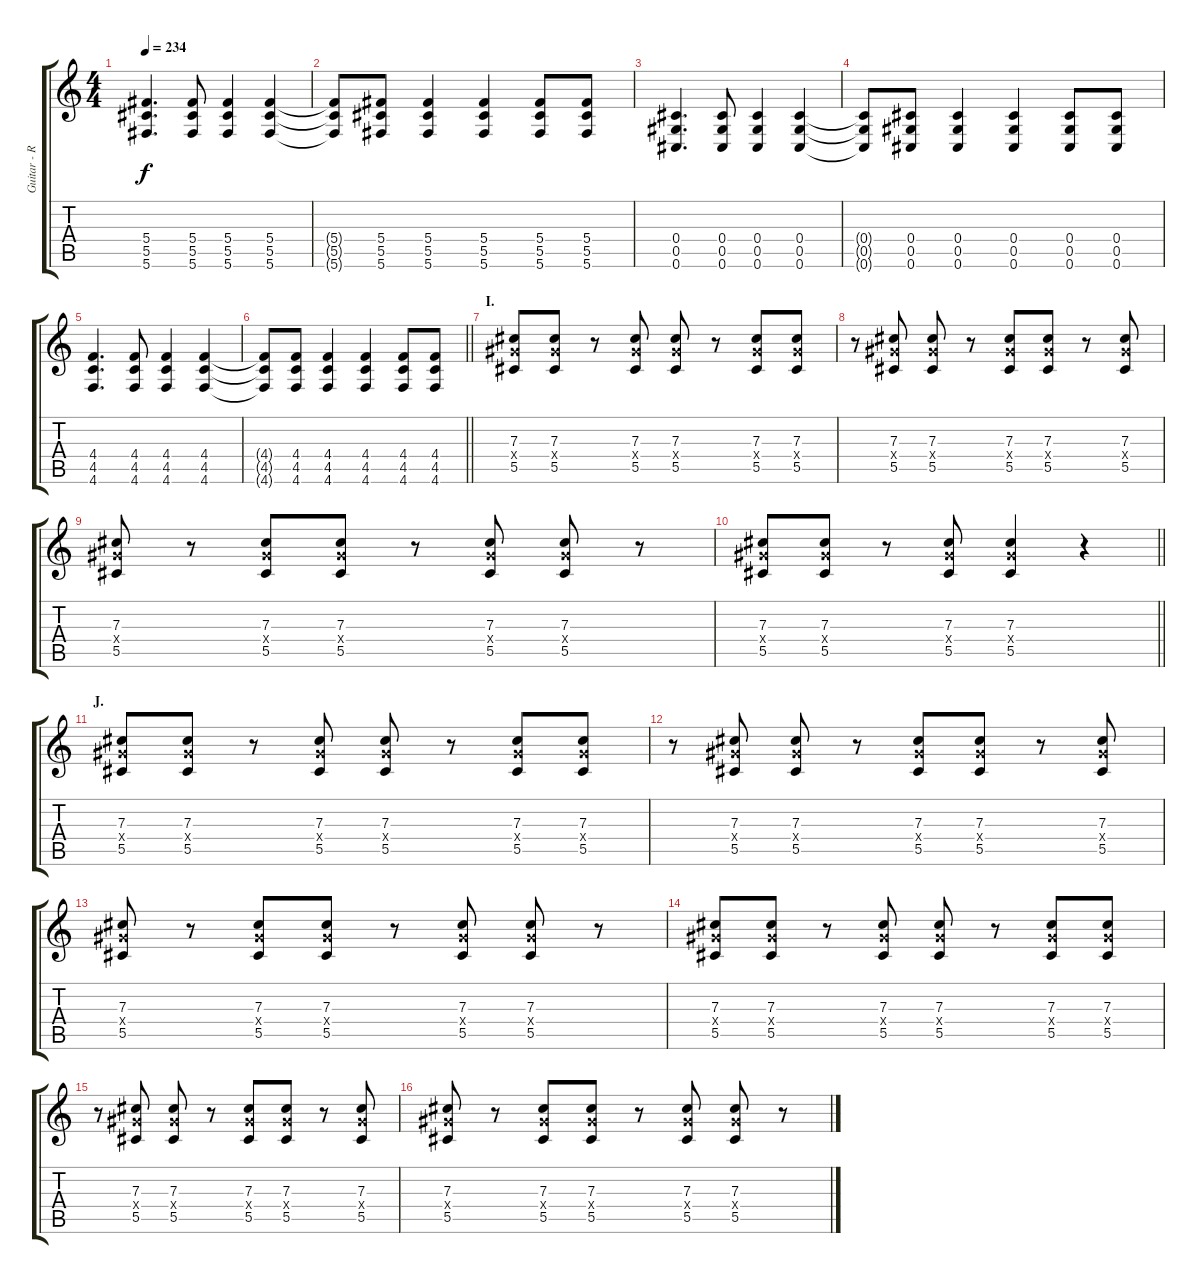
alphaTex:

\track ("Guitar - Right" "Guitar - R") {instrument distortionguitar}
\staff {score tabs}
\tuning (Eb4 Bb3 Gb3 Db3 Ab2 Db2) {hide}
\ts (4 4)
\tempo 234
\clef g2
\ks c
(5.4 5.5 5.6).4{d dy f} (5.4 5.5 5.6).8 (5.4 5.5 5.6).4 (5.4 5.5 5.6).4 |
(5.4{t} 5.5{t} 5.6{t}).8 (5.4 5.5 5.6).8 (5.4 5.5 5.6).4 (5.4 5.5 5.6).4 (5.4 5.5 5.6).8 (5.4 5.5 5.6).8 |
(0.4 0.5 0.6).4{d} (0.4 0.5 0.6).8 (0.4 0.5 0.6).4 (0.4 0.5 0.6).4 |
(0.4{t} 0.5{t} 0.6{t}).8 (0.4 0.5 0.6).8 (0.4 0.5 0.6).4 (0.4 0.5 0.6).4 (0.4 0.5 0.6).8 (0.4 0.5 0.6).8 |
(4.4 4.5 4.6).4{d} (4.4 4.5 4.6).8 (4.4 4.5 4.6).4 (4.4 4.5 4.6).4 |
\barLineRight lightlight
(4.4{t} 4.5{t} 4.6{t}).8 (4.4 4.5 4.6).8 (4.4 4.5 4.6).4 (4.4 4.5 4.6).4 (4.4 4.5 4.6).8 (4.4 4.5 4.6).8 |
\section ("" "I.")
(7.3 7.4{x} 5.5).8 (7.3 7.4{x} 5.5).8 r.8 (7.3 7.4{x} 5.5).8 (7.3 7.4{x} 5.5).8 r.8 (7.3 7.4{x} 5.5).8 (7.3 7.4{x} 5.5).8 |
r.8 (7.3 7.4{x} 5.5).8 (7.3 7.4{x} 5.5).8 r.8 (7.3 7.4{x} 5.5).8 (7.3 7.4{x} 5.5).8 r.8 (7.3 7.4{x} 5.5).8 |
(7.3 7.4{x} 5.5).8 r.8 (7.3 7.4{x} 5.5).8 (7.3 7.4{x} 5.5).8 r.8 (7.3 7.4{x} 5.5).8 (7.3 7.4{x} 5.5).8 r.8 |
\barLineRight lightlight
(7.3 7.4{x} 5.5).8 (7.3 7.4{x} 5.5).8 r.8 (7.3 7.4{x} 5.5).8 (7.3 7.4{x} 5.5).4 r.4 |
\section ("" "J.")
(7.3 7.4{x} 5.5).8 (7.3 7.4{x} 5.5).8 r.8 (7.3 7.4{x} 5.5).8 (7.3 7.4{x} 5.5).8 r.8 (7.3 7.4{x} 5.5).8 (7.3 7.4{x} 5.5).8 |
r.8 (7.3 7.4{x} 5.5).8 (7.3 7.4{x} 5.5).8 r.8 (7.3 7.4{x} 5.5).8 (7.3 7.4{x} 5.5).8 r.8 (7.3 7.4{x} 5.5).8 |
(7.3 7.4{x} 5.5).8 r.8 (7.3 7.4{x} 5.5).8 (7.3 7.4{x} 5.5).8 r.8 (7.3 7.4{x} 5.5).8 (7.3 7.4{x} 5.5).8 r.8 |
(7.3 7.4{x} 5.5).8 (7.3 7.4{x} 5.5).8 r.8 (7.3 7.4{x} 5.5).8 (7.3 7.4{x} 5.5).8 r.8 (7.3 7.4{x} 5.5).8 (7.3 7.4{x} 5.5).8 |
r.8 (7.3 7.4{x} 5.5).8 (7.3 7.4{x} 5.5).8 r.8 (7.3 7.4{x} 5.5).8 (7.3 7.4{x} 5.5).8 r.8 (7.3 7.4{x} 5.5).8 |
(7.3 7.4{x} 5.5).8 r.8 (7.3 7.4{x} 5.5).8 (7.3 7.4{x} 5.5).8 r.8 (7.3 7.4{x} 5.5).8 (7.3 7.4{x} 5.5).8 r.8
